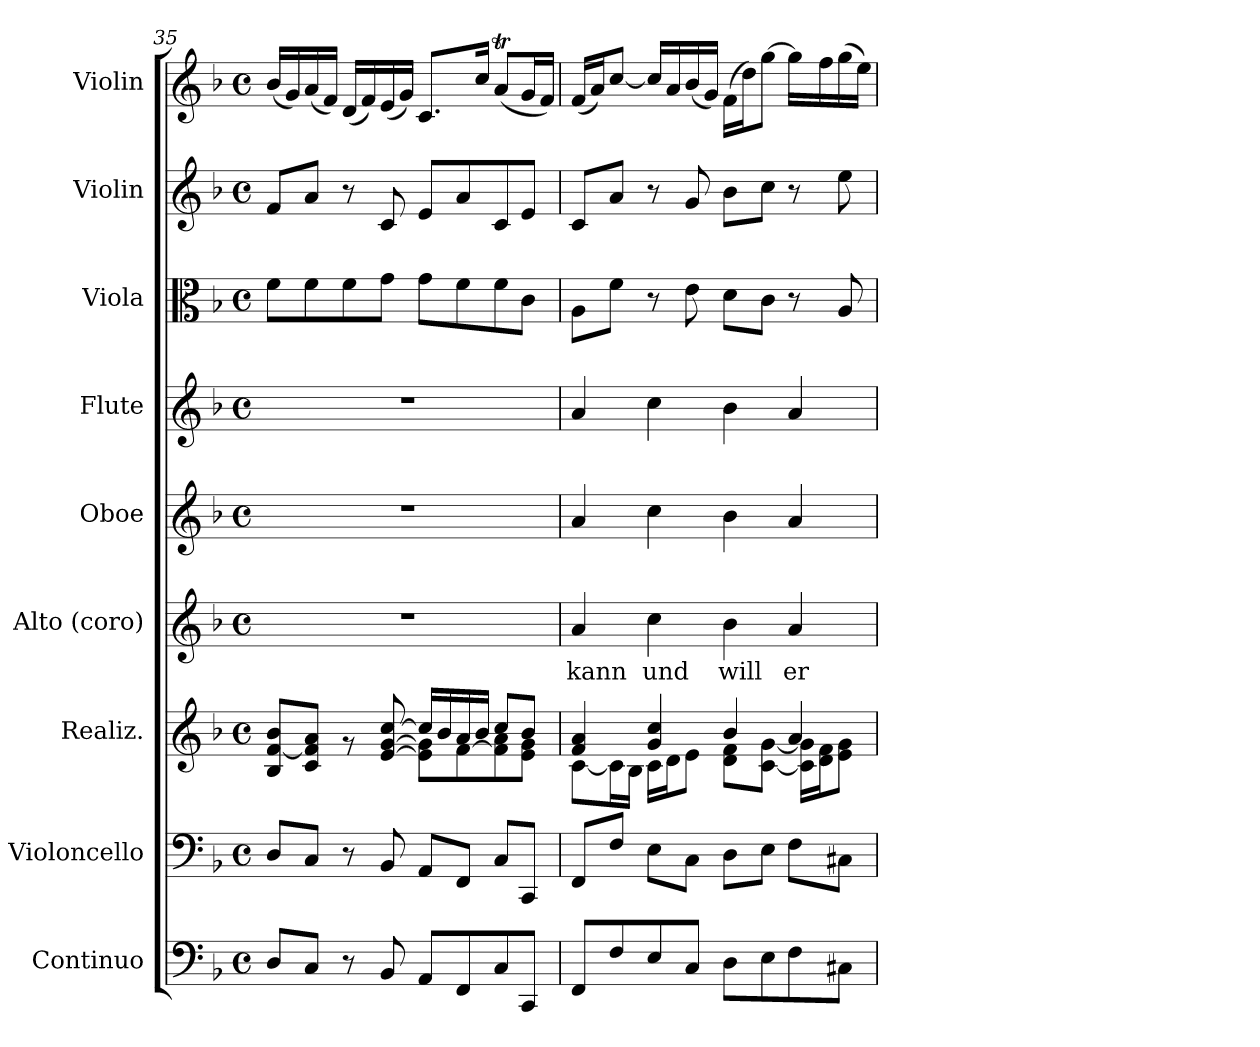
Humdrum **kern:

**kern	**kern	**kern	**kern	**text	**kern	**kern	**kern	**kern	**kern
*part9	*part8	*part7	*part6	*part6	*part5	*part4	*part3	*part2	*part1
*staff9	*staff8	*staff7	*staff6	*staff6	*staff5	*staff4	*staff3	*staff2	*staff1
*I"Continuo	*I"Violoncello	*I"Realiz.	*I"Alto (coro)	*	*I"Oboe	*I"Flute	*I"Viola	*I"Violin	*I"Violin
*I'Cto.	*I'Vc.	*	*I'A.	*	*I'Ob.	*I'Fl.	*I'Vla.	*I'Vln.	*I'Vln.
*clefF4	*clefF4	*clefG2	*clefG2	*	*clefG2	*clefG2	*clefC3	*clefG2	*clefG2
*ITrd7c12	*	*	*	*	*	*	*	*	*
*k[b-]	*k[b-]	*k[b-]	*k[b-]	*	*k[b-]	*k[b-]	*k[b-]	*k[b-]	*k[b-]
*M4/4	*M4/4	*M4/4	*M4/4	*	*M4/4	*M4/4	*M4/4	*M4/4	*M4/4
*met(c)	*met(c)	*met(c)	*met(c)	*	*met(c)	*met(c)	*met(c)	*met(c)	*met(c)
=35	=35	=35	=35	=35	=35	=35	=35	=35	=35
*	*	*^	*	*	*	*	*	*	*
8DD/L	8D/L	8B-/ [8f/ 8b-/L	2ryy	1r	.	1r	1r	8f\L	8f/L	(16b-/LL
.	.	.	.	.	.	.	.	.	.	16g/)
8CC/J	8C/J	8c/ 8f/] 8a/J	.	.	.	.	.	8f\	8a/J	(16a/
.	.	.	.	.	.	.	.	.	.	16f/JJ)
8r	8r	8rg	.	.	.	.	.	8f\	8r	(16d/LL
.	.	.	.	.	.	.	.	.	.	16f/)
8BBB-/	8BB-/	[8e/ [8g/ [8cc/	.	.	.	.	.	8g\J	8c/	(16e/
.	.	.	.	.	.	.	.	.	.	16g/JJ)
8AAA/L	8AA/L	8e\] 8g\]L	16cc/LL]	.	.	.	.	8g\L	8e/L	8.c/L
.	.	.	16b-/	.	.	.	.	.	.	.
8FFF/	8FF/J	[8f\	16a/	.	.	.	.	8f\	8a/	.
.	.	.	16b-/JJ	.	.	.	.	.	.	16cc/Jk
8CC/	8C/L	8f\] 8a\	8cc/L	.	.	.	.	8f\	8c/	(8at/L
8CCC/J	8CC/J	8e\ 8g\J	8b-/J	.	.	.	.	8c\J	8e/J	16g/L
.	.	.	.	.	.	.	.	.	.	16f/JJ)
=36	=36	=36	=36	=36	=36	=36	=36	=36	=36	=36
!	!	!	!	!	!LO:LY:b	!	!	!	!	!
8FFF/L	8FF/L	4f/ 4a/	[8c\L	4a/	kann	4a/	4a/	8A\L	8c/L	(16f/LL
.	.	.	.	.	.	.	.	.	.	16a/J)
8FF/	8F/J	.	16c\L]	.	.	.	.	8f\J	8a/J	[8cc/J
.	.	.	16B-\JJ	.	.	.	.	.	.	.
!	!	!	!	!	!LO:LY:b	!	!	!	!	!
8EE/	8E\L	4g/ 4cc/	16c\LL	4cc\	und	4cc\	4cc\	8r	8r	16cc/LL]
.	.	.	16d\J	.	.	.	.	.	.	16a/
8CC/J	8C\J	.	8e\J	.	.	.	.	8e\	8g/	(16b-/
.	.	.	.	.	.	.	.	.	.	16g/JJ)
!	!	!	!	!	!LO:LY:b	!	!	!	!	!
8DD\L	8D\L	4b-/	8d\ 8f\L	4b-\	will	4b-\	4b-\	8d\L	8b-\L	(16f\LL
.	.	.	.	.	.	.	.	.	.	16dd\J)
8EE\	8E\J	.	[8c\ [8g\J	.	.	.	.	8c\J	8cc\J	[8gg\J
!	!	!	!	!	!LO:LY:b	!	!	!	!	!
8FF\	8F\L	4a/	16c\] 16g\]LL	4a/	er	4a/	4a/	8r	8r	16gg\LL]
.	.	.	16d\ 16f\J	.	.	.	.	.	.	16ff\
8CC#X\J	8C#X\J	.	8e\ 8g\J	.	.	.	.	8A/	8ee\	(16gg\
.	.	.	.	.	.	.	.	.	.	16ee\JJ)
*	*	*v	*v	*	*	*	*	*	*	*
=	=	=	=	=	=	=	=	=	=
*-	*-	*-	*-	*-	*-	*-	*-	*-	*-
